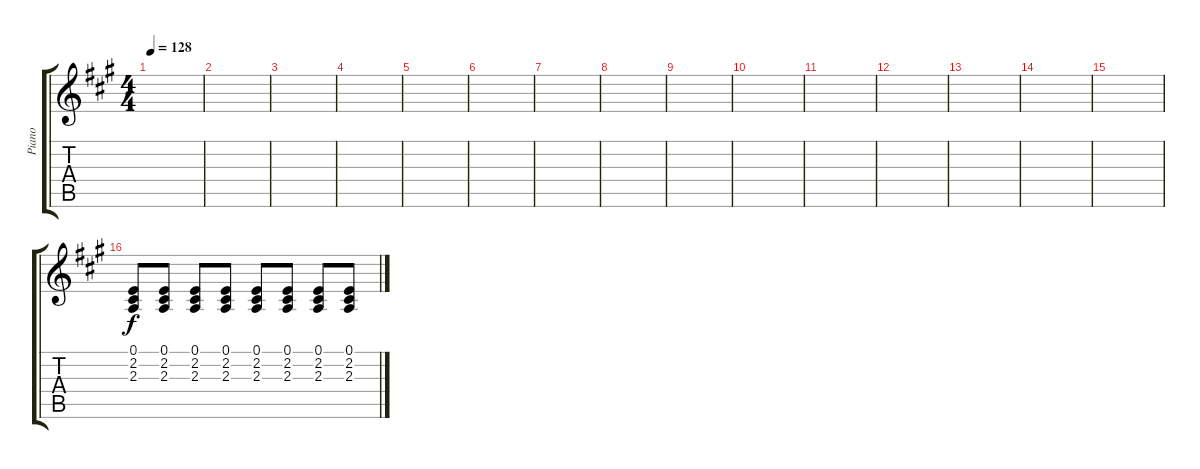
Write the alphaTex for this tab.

\track ("Piano" "Piano") {instrument acousticgrandpiano}
\staff {score tabs}
\tuning (E4 B3 G3 D3 A2 E2) {hide}
\ts (4 4)
\tempo 128
\clef g2
\ks a
|
|
|
|
|
|
|
|
|
|
|
|
|
|
|
(0.1 2.2 2.3).8 (0.1 2.2 2.3).8 (0.1 2.2 2.3).8 (0.1 2.2 2.3).8 (0.1 2.2 2.3).8 (0.1 2.2 2.3).8 (0.1 2.2 2.3).8 (0.1 2.2 2.3).8
